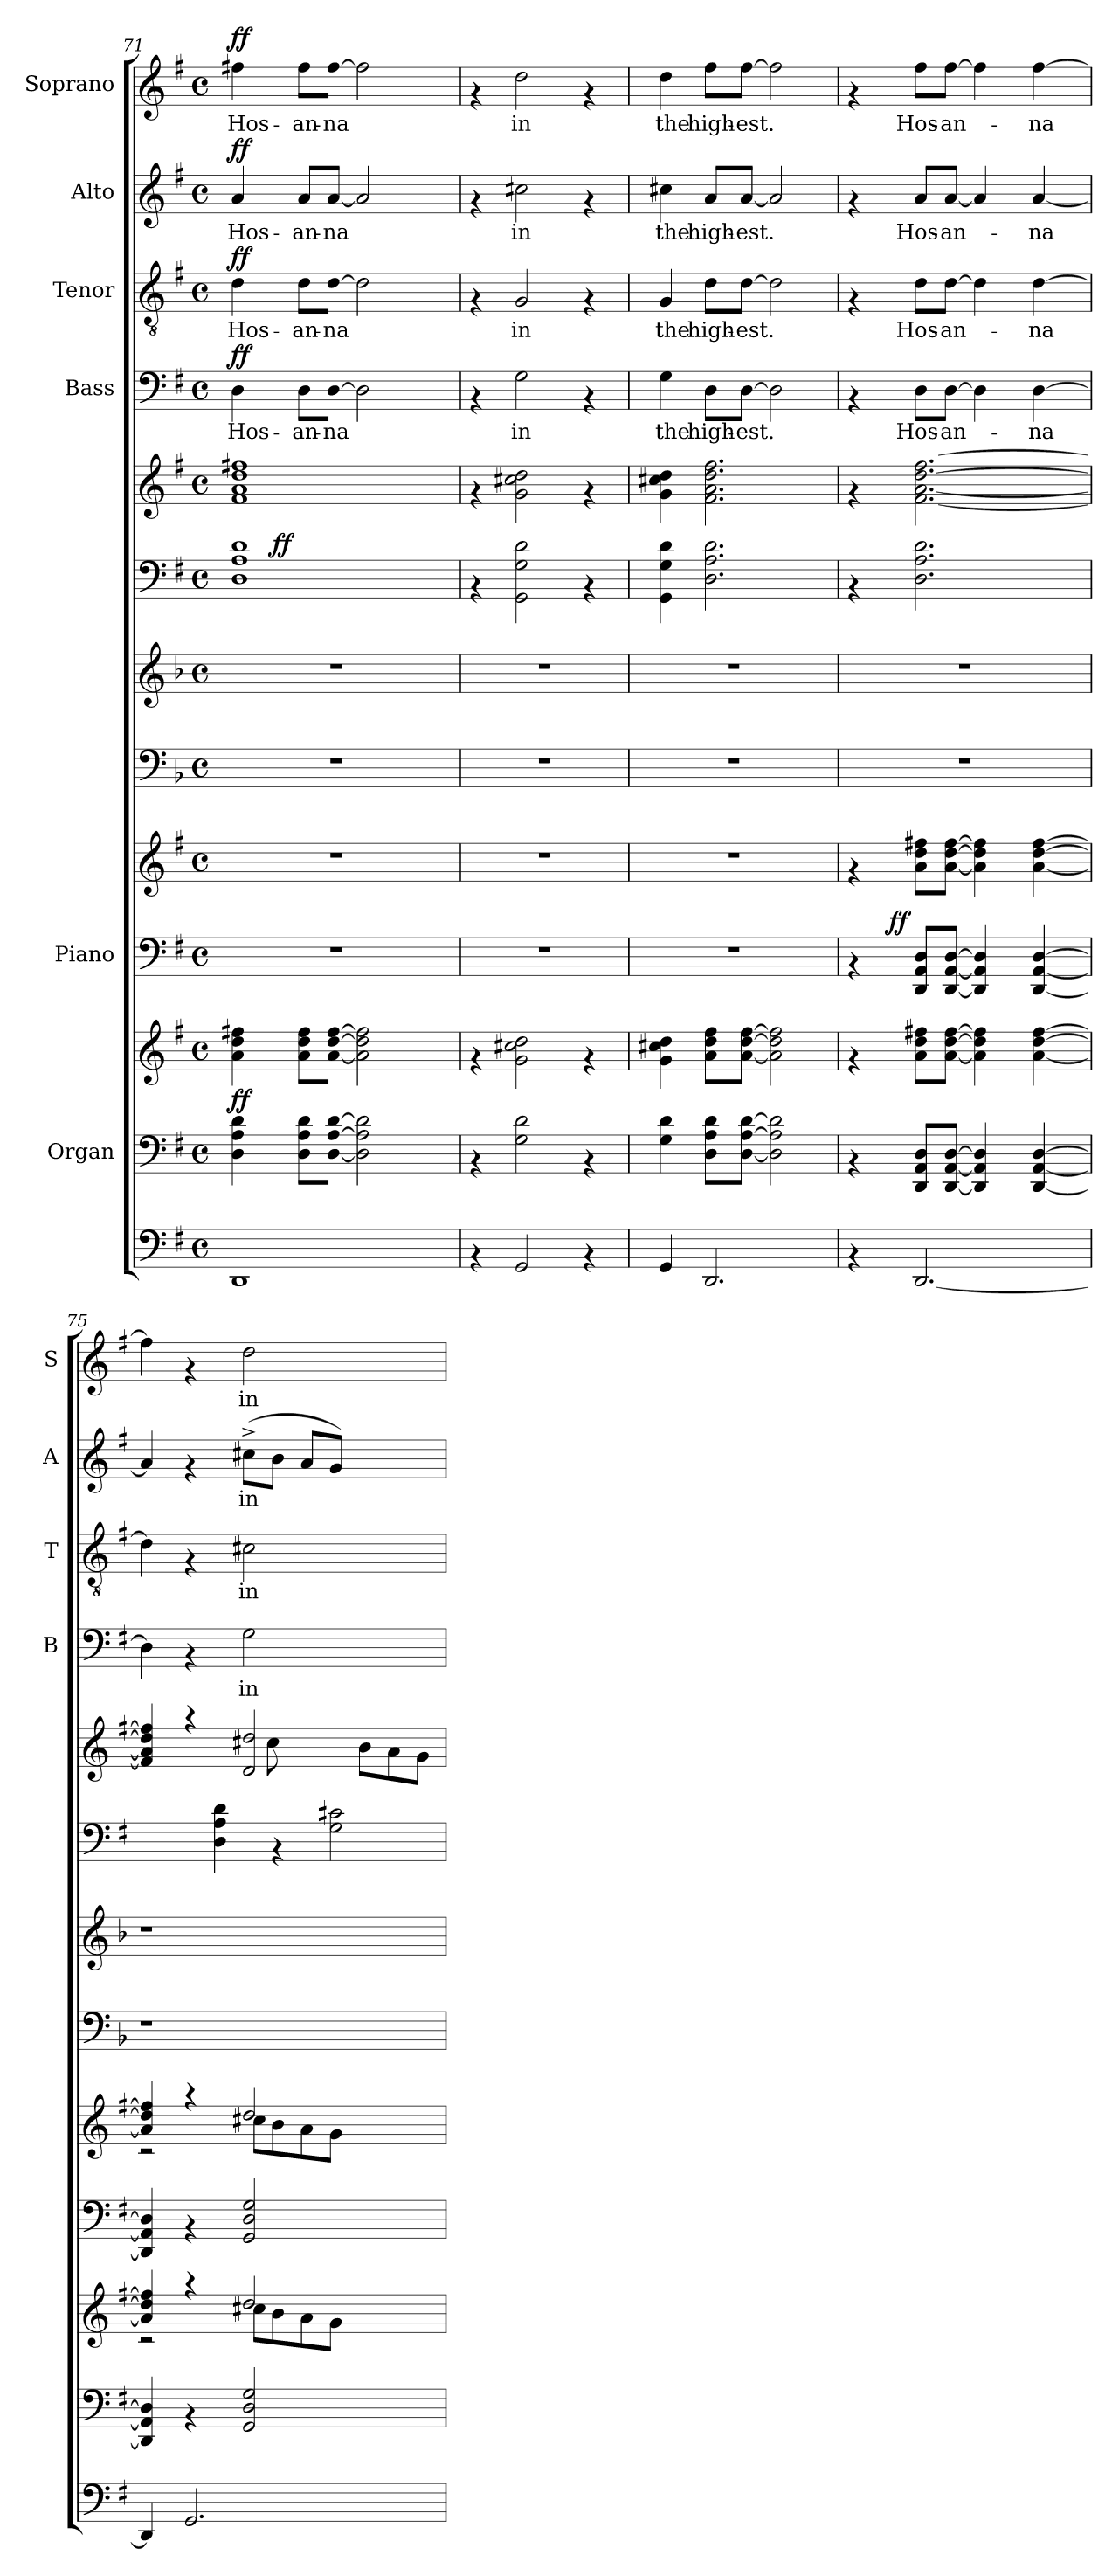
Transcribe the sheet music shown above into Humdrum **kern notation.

**kern	**kern	**kern	**dynam	**kern	**kern	**dynam	**kern	**kern	**kern	**kern	**dynam	**kern	**text	**dynam	**kern	**text	**dynam	**kern	**text	**dynam	**kern	**text	**dynam
*part10	*part9	*part9	*part9	*part8	*part8	*part8	*part7	*part6	*part5	*part5	*part5	*part4	*part4	*part4	*part3	*part3	*part3	*part2	*part2	*part2	*part1	*part1	*part1
*staff13	*staff12	*staff11	*staff11/12	*staff10	*staff9	*staff9/10	*staff8	*staff7	*staff6	*staff5	*staff5/6	*staff4	*staff4	*staff4	*staff3	*staff3	*staff3	*staff2	*staff2	*staff2	*staff1	*staff1	*staff1
*	*I"Organ	*	*	*I"Piano	*	*	*	*	*	*	*	*I"Bass	*	*	*I"Tenor	*	*	*I"Alto	*	*	*I"Soprano	*	*
*	*	*	*	*	*	*	*	*	*	*	*	*I'B	*	*	*I'T	*	*	*I'A	*	*	*I'S	*	*
!!LO:PB:g=z
*clefF4	*clefF4	*clefG2	*	*clefF4	*clefG2	*	*clefF4	*clefG2	*clefF4	*clefG2	*	*clefF4	*	*	*clefGv2	*	*	*clefG2	*	*	*clefG2	*	*
*k[f#]	*k[f#]	*k[f#]	*	*k[f#]	*k[f#]	*	*k[b-]	*k[b-]	*k[f#]	*k[f#]	*	*k[f#]	*	*	*k[f#]	*	*	*k[f#]	*	*	*k[f#]	*	*
*G:	*G:	*G:	*	*G:	*G:	*	*F:	*F:	*G:	*G:	*	*G:	*	*	*G:	*	*	*G:	*	*	*G:	*	*
*M4/4	*M4/4	*M4/4	*	*M4/4	*M4/4	*	*M4/4	*M4/4	*M4/4	*M4/4	*	*M4/4	*	*	*M4/4	*	*	*M4/4	*	*	*M4/4	*	*
*met(c)	*met(c)	*met(c)	*	*met(c)	*met(c)	*	*met(c)	*met(c)	*met(c)	*met(c)	*	*met(c)	*	*	*met(c)	*	*	*met(c)	*	*	*met(c)	*	*
=71	=71	=71	=71	=71	=71	=71	=71	=71	=71	=71	=71	=71	=71	=71	=71	=71	=71	=71	=71	=71	=71	=71	=71
!	!	!	!LO:DY:a=2	!	!	!	!	!	!	!	!	!	!LO:LY:b	!LO:DY:a	!	!LO:LY:b	!LO:DY:a	!	!LO:LY:b	!LO:DY:a	!	!LO:LY:b	!LO:DY:a
*	*	*	*	*	*	*	*	*	*^	*	*	*	*	*	*	*	*	*	*	*	*	*	*
1DD	4D\ 4A\ 4d\	4a\ 4dd\ 4ff#X\	ff	1r	1r	.	1r	1r	1D 1A 1d	8ryy	1f# 1a 1dd 1ff#X	.	4D\	Hos-	ff	4d\	Hos-	ff	4a/	Hos-	ff	4ff#X\	Hos-	ff
.	.	.	.	.	.	.	.	.	.	32ryy	.	.	.	.	.	.	.	.	.	.	.	.	.	.
!	!	!	!	!	!	!	!	!	!	!	!	!LO:DY:a=2	!	!	!	!	!	!	!	!	!	!	!	!
.	.	.	.	.	.	.	.	.	.	2ryy	.	ff	.	.	.	.	.	.	.	.	.	.	.	.
!	!	!	!	!	!	!	!	!	!	!	!	!	!	!LO:LY:b	!	!	!LO:LY:b	!	!	!LO:LY:b	!	!	!LO:LY:b	!
.	8D\ 8A\ 8d\L	8a\ 8dd\ 8ff#\L	.	.	.	.	.	.	.	.	.	.	8D\L	-an-	.	8d\L	-an-	.	8a/L	-an-	.	8ff#\L	-an-	.
!	!	!	!	!	!	!	!	!	!	!	!	!	!	!LO:LY:b	!	!	!LO:LY:b	!	!	!LO:LY:b	!	!	!LO:LY:b	!
.	[<8D\ [>8A\ [>8d\J	[<8a\ [>8dd\ [>8ff#\J	.	.	.	.	.	.	.	.	.	.	[>8D\J	-na	.	[>8d\J	-na	.	[<8a/J	-na	.	[>8ff#\J	-na	.
.	2D\] 2A\] 2d\]	2a\] 2dd\] 2ff#\]	.	.	.	.	.	.	.	.	.	.	2D\]	.	.	2d\]	.	.	2a/]	.	.	2ff#\]	.	.
.	.	.	.	.	.	.	.	.	.	4ryy	.	.	.	.	.	.	.	.	.	.	.	.	.	.
.	.	.	.	.	.	.	.	.	.	16.ryy	.	.	.	.	.	.	.	.	.	.	.	.	.	.
*	*	*	*	*	*	*	*	*	*v	*v	*	*	*	*	*	*	*	*	*	*	*	*	*	*
=72	=72	=72	=72	=72	=72	=72	=72	=72	=72	=72	=72	=72	=72	=72	=72	=72	=72	=72	=72	=72	=72	=72	=72
4rAA	4rAA	4rf	.	1r	1r	.	1r	1r	4rAA	4rf	.	4rAA	.	.	4rF	.	.	4rf	.	.	4rf	.	.
!	!	!	!	!	!	!	!	!	!	!	!	!	!LO:LY:b	!	!	!LO:LY:b	!	!	!LO:LY:b	!	!	!LO:LY:b	!
2GG/	2G\ 2d\	2g\ 2cc#X\ 2dd\	.	.	.	.	.	.	2GG\ 2G\ 2d\	2g\ 2cc#X\ 2dd\	.	2G\	in	.	2G/	in	.	2cc#X\	in	.	2dd\	in	.
4rAA	4rAA	4rf	.	.	.	.	.	.	4rAA	4rf	.	4rAA	.	.	4rF	.	.	4rf	.	.	4rf	.	.
=73	=73	=73	=73	=73	=73	=73	=73	=73	=73	=73	=73	=73	=73	=73	=73	=73	=73	=73	=73	=73	=73	=73	=73
!	!	!	!	!	!	!	!	!	!	!	!	!	!LO:LY:b	!	!	!LO:LY:b	!	!	!LO:LY:b	!	!	!LO:LY:b	!
4GG/	4G\ 4d\	4g\ 4cc#X\ 4dd\	.	1r	1r	.	1r	1r	4GG\ 4G\ 4d\	4g\ 4cc#X\ 4dd\	.	4G\	the	.	4G/	the	.	4cc#X\	the	.	4dd\	the	.
!	!	!	!	!	!	!	!	!	!	!	!	!	!LO:LY:b	!	!	!LO:LY:b	!	!	!LO:LY:b	!	!	!LO:LY:b	!
2.DD/	8D\ 8A\ 8d\L	8a\ 8dd\ 8ff#\L	.	.	.	.	.	.	2.D\ 2.A\ 2.d\	2.f#\ 2.a\ 2.dd\ 2.ff#\	.	8D\L	high-	.	8d\L	high-	.	8a/L	high-	.	8ff#\L	high-	.
!	!	!	!	!	!	!	!	!	!	!	!	!	!LO:LY:b	!	!	!LO:LY:b	!	!	!LO:LY:b	!	!	!LO:LY:b	!
.	[<8D\ [>8A\ [>8d\J	[<8a\ [>8dd\ [>8ff#\J	.	.	.	.	.	.	.	.	.	[>8D\J	-est.	.	[>8d\J	-est.	.	[<8a/J	-est.	.	[>8ff#\J	-est.	.
.	2D\] 2A\] 2d\]	2a\] 2dd\] 2ff#\]	.	.	.	.	.	.	.	.	.	2D\]	.	.	2d\]	.	.	2a/]	.	.	2ff#\]	.	.
=74	=74	=74	=74	=74	=74	=74	=74	=74	=74	=74	=74	=74	=74	=74	=74	=74	=74	=74	=74	=74	=74	=74	=74
*	*	*	*	*^	*	*	*	*	*	*	*	*	*	*	*	*	*	*	*	*	*	*	*
4rAA	4rAA	4rf	.	4rAA	8ryy	4rf	.	1r	1r	4rAA	4rf	.	4rAA	.	.	4rF	.	.	4rf	.	.	4rf	.	.
.	.	.	.	.	32ryy	.	.	.	.	.	.	.	.	.	.	.	.	.	.	.	.	.	.	.
!	!	!	!	!	!	!	!LO:DY:a=2	!	!	!	!	!	!	!	!	!	!	!	!	!	!	!	!	!
.	.	.	.	.	2ryy	.	ff	.	.	.	.	.	.	.	.	.	.	.	.	.	.	.	.	.
!	!	!	!	!	!	!	!	!	!	!	!	!	!	!LO:LY:b	!	!	!LO:LY:b	!	!	!LO:LY:b	!	!	!LO:LY:b	!
[<2.DD/	8DD/ 8AA/ 8D/L	8a\ 8dd\ 8ff#X\L	.	8DD/ 8AA/ 8D/L	.	8a\ 8dd\ 8ff#X\L	.	.	.	2.D\ 2.A\ 2.d\	[<2.f#\ [<2.a\ [>2.dd\ [>2.ff#\	.	8D\L	Hos-	.	8d\L	Hos-	.	8a/L	Hos-	.	8ff#\L	Hos-	.
!	!	!	!	!	!	!	!	!	!	!	!	!	!	!LO:LY:b	!	!	!LO:LY:b	!	!	!LO:LY:b	!	!	!LO:LY:b	!
.	[<8DD/ [<8AA/ [>8D/J	[<8a\ [>8dd\ [>8ff#\J	.	[<8DD/ [<8AA/ [>8D/J	.	[<8a\ [>8dd\ [>8ff#\J	.	.	.	.	.	.	[>8D\J	-an-	.	[>8d\J	-an-	.	[<8a/J	-an-	.	[>8ff#\J	-an-	.
.	4DD/] 4AA/] 4D/]	4a\] 4dd\] 4ff#\]	.	4DD/] 4AA/] 4D/]	.	4a\] 4dd\] 4ff#\]	.	.	.	.	.	.	4D\]	.	.	4d\]	.	.	4a/]	.	.	4ff#\]	.	.
.	.	.	.	.	4ryy	.	.	.	.	.	.	.	.	.	.	.	.	.	.	.	.	.	.	.
!	!	!	!	!	!	!	!	!	!	!	!	!	!	!LO:LY:b	!	!	!LO:LY:b	!	!	!LO:LY:b	!	!	!LO:LY:b	!
.	[<4DD/ [<4AA/ [>4D/	[<4a\ [>4dd\ [>4ff#\	.	[<4DD/ [<4AA/ [>4D/	.	[<4a\ [>4dd\ [>4ff#\	.	.	.	.	.	.	[>4D\	-na	.	[>4d\	-na	.	[<4a/	-na	.	[>4ff#\	-na	.
.	.	.	.	.	16.ryy	.	.	.	.	.	.	.	.	.	.	.	.	.	.	.	.	.	.	.
*	*	*	*	*v	*v	*	*	*	*	*	*	*	*	*	*	*	*	*	*	*	*	*	*	*
=75	=75	=75	=75	=75	=75	=75	=75	=75	=75	=75	=75	=75	=75	=75	=75	=75	=75	=75	=75	=75	=75	=75	=75
*	*	*^	*	*	*^	*	*	*	*	*^	*	*	*	*	*	*	*	*	*	*	*	*	*
4DD/]	4DD/] 4AA/] 4D/]	4a/] 4dd/] 4ff#/]	2rc	.	4DD/] 4AA/] 4D/]	4a/] 4dd/] 4ff#/]	2r	.	1r	1r	4.ryy	4f#/] 4a/] 4dd/] 4ff#/]	2ryy	.	4D\]	.	.	4d\]	.	.	4a/]	.	.	4ff#\]	.	.
2.GG/	4rAA	4raa	.	.	4rAA	4raa	.	.	.	.	.	4raa	.	.	4rAA	.	.	4rF	.	.	4rf	.	.	4rf	.	.
.	.	.	.	.	.	.	.	.	.	.	4D\ 4A\ 4d\	.	.	.	.	.	.	.	.	.	.	.	.	.	.	.
!	!	!	!	!	!	!	!	!	!	!	!	!	!	!	!	!LO:LY:b	!	!	!LO:LY:b	!	!	!LO:LY:b	!	!	!LO:LY:b	!
.	2GG/ 2D/ 2G/	2dd/	8cc#X\L	.	2GG/ 2D/ 2G/	2dd/	8cc#X\L	.	.	.	.	2d/ 2dd/	8cc#X\	.	2G\	in	.	2c#X\	in	.	(>8cc#X^>\L	in	.	2dd\	in	.
.	.	.	8b\	.	.	.	8b\	.	.	.	4rAA	.	2.ryy	.	.	.	.	.	.	.	8b\J	.	.	.	.	.
.	.	.	8a\	.	.	.	8a\	.	.	.	.	.	.	.	.	.	.	.	.	.	8a/L	.	.	.	.	.
.	.	.	8g\J	.	.	.	8g\J	.	.	.	2G\ 2c#X\	.	.	.	.	.	.	.	.	.	8g/J)	.	.	.	.	.
4.ryy	4.ryy	4.ryy	4.ryy	.	4.ryy	4.ryy	4.ryy	.	4.ryy	4.ryy	.	8b\L	.	.	4.ryy	.	.	4.ryy	.	.	4.ryy	.	.	4.ryy	.	.
.	.	.	.	.	.	.	.	.	.	.	.	8a\	.	.	.	.	.	.	.	.	.	.	.	.	.	.
.	.	.	.	.	.	.	.	.	.	.	.	8g\J	.	.	.	.	.	.	.	.	.	.	.	.	.	.
*	*	*v	*v	*	*	*v	*v	*	*	*	*	*v	*v	*	*	*	*	*	*	*	*	*	*	*	*	*
=	=	=	=	=	=	=	=	=	=	=	=	=	=	=	=	=	=	=	=	=	=	=	=
*-	*-	*-	*-	*-	*-	*-	*-	*-	*-	*-	*-	*-	*-	*-	*-	*-	*-	*-	*-	*-	*-	*-	*-
